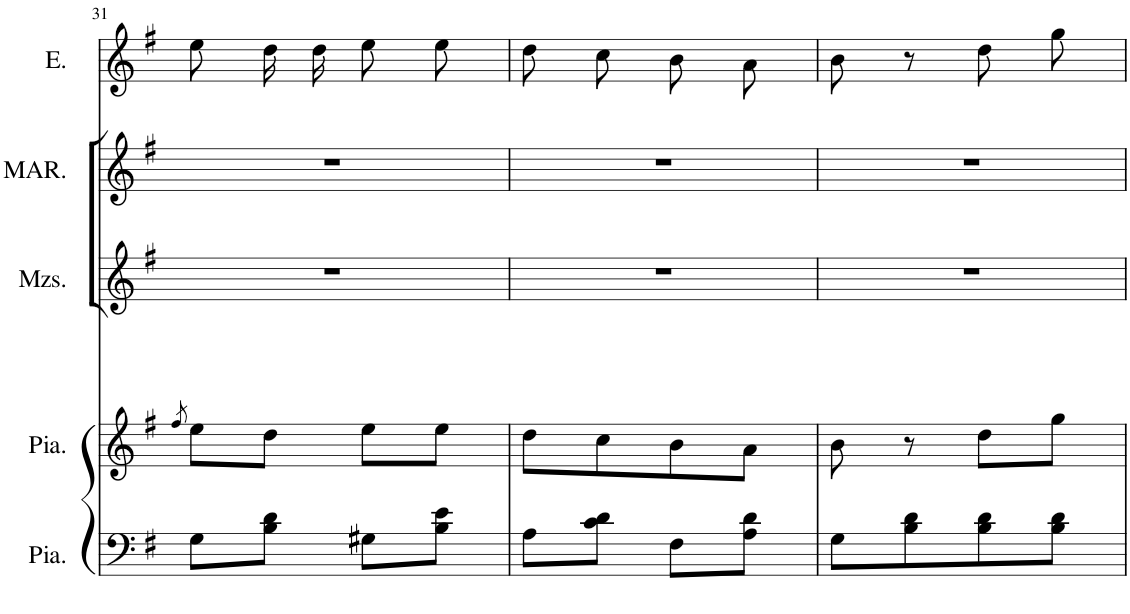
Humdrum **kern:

**kern	**kern	**kern	**kern	**kern
*part5	*part4	*part3	*part2	*part1
*staff5	*staff4	*staff3	*staff2	*staff1
*I"Piano	*I"Piano	*I"Mezzo-soprano	*I"mar	*I"Emma
*I'Pia.	*I'Pia.	*I'Mzs.	*I'MAR.	*I'E.
!!LO:PB:g=z
*clefF4	*clefG2	*clefG2	*clefG2	*clefG2
*	*	*Trd1c2	*	*Trd1c2
*k[f#]	*k[f#]	*k[f#]	*k[f#]	*k[f#]
*M2/4	*M2/4	*M2/4	*M2/4	*M2/4
=31	=31	=31	=31	=31
.	8qff#/	.	.	.
8G\L	8ee\L	2r	2r	8ee\L
8B\ 8d\J	8dd\J	.	.	16dd\L
.	.	.	.	16dd\JJ
8G#X\L	8ee\L	.	.	8ee\L
8B\ 8e\J	8ee\J	.	.	8ee\J
=32	=32	=32	=32	=32
8A\L	8dd\L	2r	2r	8dd\L
8c\ 8d\J	8cc\	.	.	8cc\J
8F#\L	8b\	.	.	8b\L
8A\ 8d\J	8a\J	.	.	8a\J
=33	=33	=33	=33	=33
8G\L	8b\	2r	2r	8b\
8B\ 8d\	8r	.	.	8r
8B\ 8d\	8dd\L	.	.	8dd\L
8B\ 8d\J	8gg\J	.	.	8gg\J
=	=	=	=	=
*-	*-	*-	*-	*-
